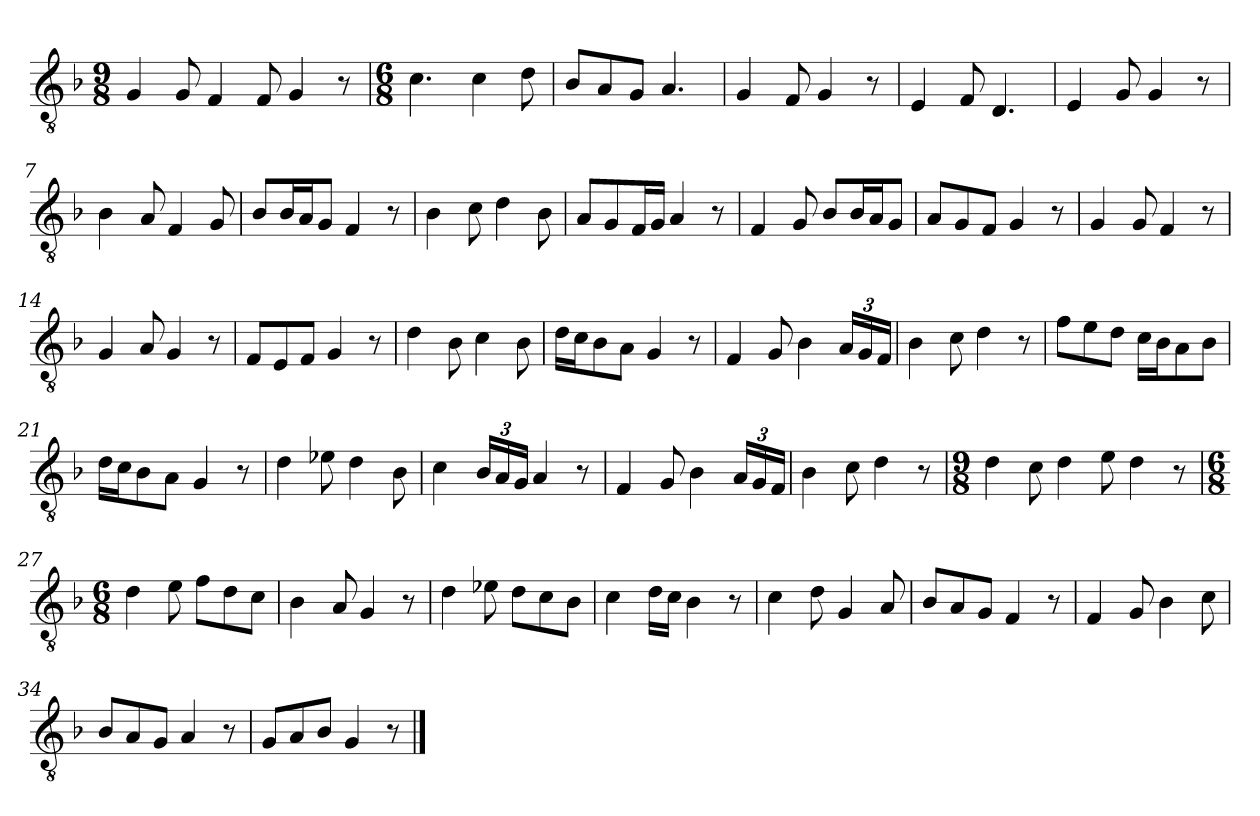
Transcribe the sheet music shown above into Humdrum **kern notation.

**kern
*part1
*staff1
*clefGv2
*k[b-]
*F:
*M9/8
=1
4G/
8G/
4F/
8F/
4G/
8r
=2
*M6/8
4.c\
4c\
8d\
=3
8B-/L
8A/
8G/J
4.A/
=4
4G/
8F/
4G/
8r
=5
4E/
8F/
4.D/
=6
4E/
8G/
4G/
8r
!!LO:LB:g=z
=7
4B-\
8A/
4F/
8G/
=8
8B-/L
16B-/L
16A/J
8G/J
4F/
8r
=9
4B-\
8c\
4d\
8B-\
=10
8A/L
8G/
16F/L
16G/JJ
4A/
8r
=11
4F/
8G/
8B-/L
16B-/L
16A/J
8G/J
=12
8A/L
8G/
8F/J
4G/
8r
!!LO:LB:g=z
=13
4G/
8G/
4F/
8r
=14
4G/
8A/
4G/
8r
=15
8F/L
8E/
8F/J
4G/
8r
=16
4d\
8B-\
4c\
8B-\
=17
16d\LL
16c\J
8B-\
8A\J
4G/
8r
=18
4F/
8G/
4B-\
24A/LL
24G/
24F/JJ
=19
4B-\
8c\
4d\
8r
!!LO:LB:g=z
=20
8f\L
8e\
8d\J
16c\LL
16B-\J
8A\
8B-\J
=21
16d\LL
16c\J
8B-\
8A\J
4G/
8r
=22
4d\
8e-X\
4d\
8B-\
=23
4c\
24B-/LL
24A/
24G/JJ
4A/
8r
=24
4F/
8G/
4B-\
24A/LL
24G/
24F/JJ
=25
4B-\
8c\
4d\
8r
!!LO:LB:g=z
=26
*M9/8
4d\
8c\
4d\
8e\
4d\
8r
=27
*M6/8
4d\
8e\
8f\L
8d\
8c\J
=28
4B-\
8A/
4G/
8r
=29
4d\
8e-X\
8d\L
8c\
8B-\J
=30
4c\
16d\LL
16c\JJ
4B-\
8r
=31
4c\
8d\
4G/
8A/
!!LO:LB:g=z
=32
8B-/L
8A/
8G/J
4F/
8r
!!LO:LB:g=z
=33
4F/
8G/
4B-\
8c\
=34
8B-/L
8A/
8G/J
4A/
8r
=35
8G/L
8A/
8B-/J
4G/
8r
==
*-
